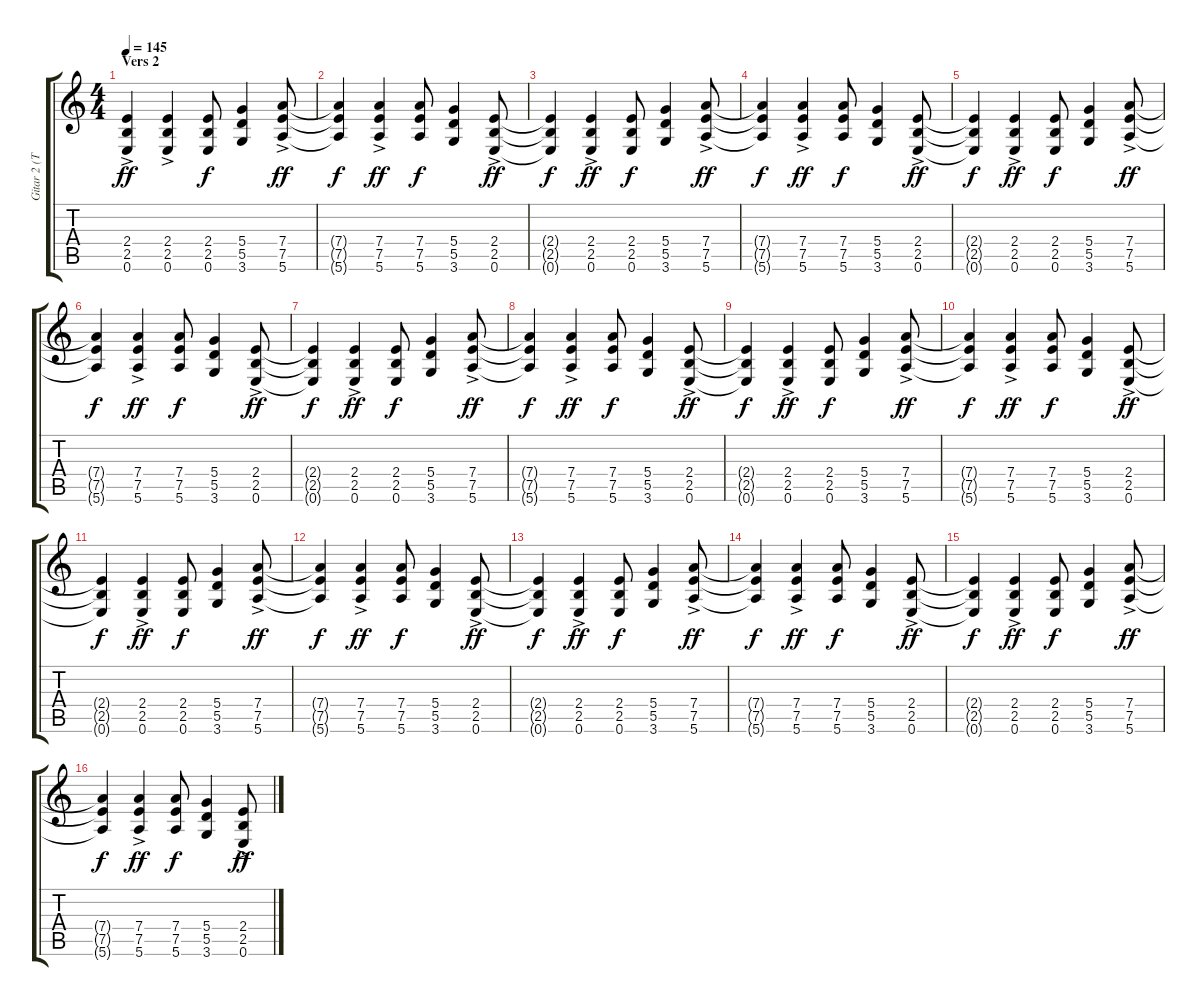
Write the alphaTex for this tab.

\track ("Gitar 2 (Tore)" "Gitar 2 (T") {instrument overdrivenguitar}
\staff {score tabs}
\tuning (E4 B3 G3 D3 A2 E2) {hide}
\ts (4 4)
\section ("" "Vers 2")
\tempo 145
\clef g2
\ks c
(2.4 2.5 0.6{ac}).4{dy ff} (2.4 2.5 0.6{ac}).4 (2.4 2.5 0.6).8{dy f} (5.4 5.5 3.6).4 (7.4{ac} 7.5 5.6).8{dy ff} |
(7.4{t} 7.5{t} 5.6{t}).4{dy f} (7.4 7.5 5.6{ac}).4{dy ff} (7.4 7.5 5.6).8{dy f} (5.4 5.5 3.6).4 (2.4{ac} 2.5 0.6).8{dy ff} |
(2.4{t} 2.5{t} 0.6{t}).4{dy f} (2.4 2.5 0.6{ac}).4{dy ff} (2.4 2.5 0.6).8{dy f} (5.4 5.5 3.6).4 (7.4{ac} 7.5 5.6).8{dy ff} |
(7.4{t} 7.5{t} 5.6{t}).4{dy f} (7.4 7.5 5.6{ac}).4{dy ff} (7.4 7.5 5.6).8{dy f} (5.4 5.5 3.6).4 (2.4{ac} 2.5 0.6).8{dy ff} |
(2.4{t} 2.5{t} 0.6{t}).4{dy f} (2.4 2.5 0.6{ac}).4{dy ff} (2.4 2.5 0.6).8{dy f} (5.4 5.5 3.6).4 (7.4{ac} 7.5 5.6).8{dy ff} |
(7.4{t} 7.5{t} 5.6{t}).4{dy f} (7.4 7.5 5.6{ac}).4{dy ff} (7.4 7.5 5.6).8{dy f} (5.4 5.5 3.6).4 (2.4{ac} 2.5 0.6).8{dy ff} |
(2.4{t} 2.5{t} 0.6{t}).4{dy f} (2.4 2.5 0.6{ac}).4{dy ff} (2.4 2.5 0.6).8{dy f} (5.4 5.5 3.6).4 (7.4{ac} 7.5 5.6).8{dy ff} |
(7.4{t} 7.5{t} 5.6{t}).4{dy f} (7.4 7.5 5.6{ac}).4{dy ff} (7.4 7.5 5.6).8{dy f} (5.4 5.5 3.6).4 (2.4{ac} 2.5 0.6).8{dy ff} |
(2.4{t} 2.5{t} 0.6{t}).4{dy f} (2.4 2.5 0.6{ac}).4{dy ff} (2.4 2.5 0.6).8{dy f} (5.4 5.5 3.6).4 (7.4{ac} 7.5 5.6).8{dy ff} |
(7.4{t} 7.5{t} 5.6{t}).4{dy f} (7.4 7.5 5.6{ac}).4{dy ff} (7.4 7.5 5.6).8{dy f} (5.4 5.5 3.6).4 (2.4{ac} 2.5 0.6).8{dy ff} |
(2.4{t} 2.5{t} 0.6{t}).4{dy f} (2.4 2.5 0.6{ac}).4{dy ff} (2.4 2.5 0.6).8{dy f} (5.4 5.5 3.6).4 (7.4{ac} 7.5 5.6).8{dy ff} |
(7.4{t} 7.5{t} 5.6{t}).4{dy f} (7.4 7.5 5.6{ac}).4{dy ff} (7.4 7.5 5.6).8{dy f} (5.4 5.5 3.6).4 (2.4{ac} 2.5 0.6).8{dy ff} |
(2.4{t} 2.5{t} 0.6{t}).4{dy f} (2.4 2.5 0.6{ac}).4{dy ff} (2.4 2.5 0.6).8{dy f} (5.4 5.5 3.6).4 (7.4{ac} 7.5 5.6).8{dy ff} |
(7.4{t} 7.5{t} 5.6{t}).4{dy f} (7.4 7.5 5.6{ac}).4{dy ff} (7.4 7.5 5.6).8{dy f} (5.4 5.5 3.6).4 (2.4{ac} 2.5 0.6).8{dy ff} |
(2.4{t} 2.5{t} 0.6{t}).4{dy f} (2.4 2.5 0.6{ac}).4{dy ff} (2.4 2.5 0.6).8{dy f} (5.4 5.5 3.6).4 (7.4{ac} 7.5 5.6).8{dy ff} |
(7.4{t} 7.5{t} 5.6{t}).4{dy f} (7.4 7.5 5.6{ac}).4{dy ff} (7.4 7.5 5.6).8{dy f} (5.4 5.5 3.6).4 (2.4{ac} 2.5 0.6).8{dy ff}
